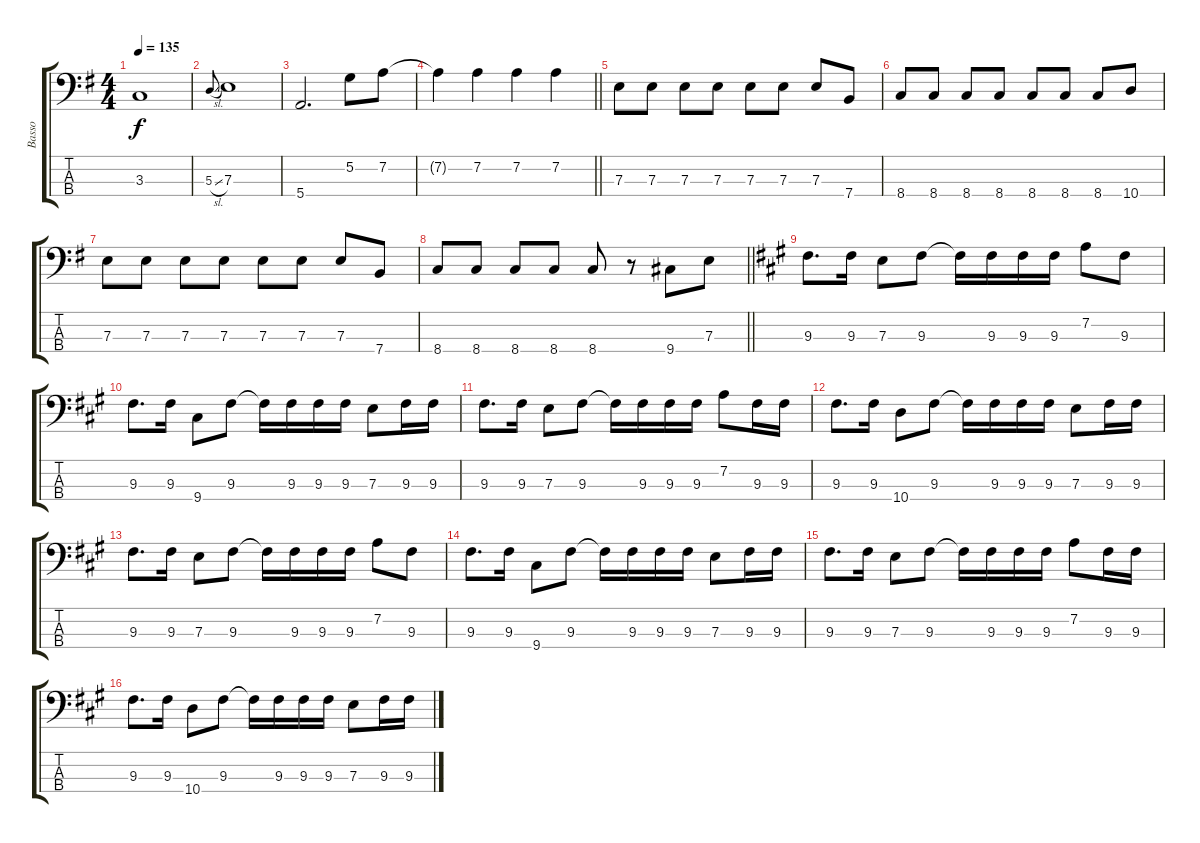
\track ("Basso" "Basso") {instrument electricbasspick}
\staff {score tabs}
\tuning (G2 D2 A1 E1) {hide}
\ts (4 4)
\tempo 135
\clef f4
\ks g
3.3.1{dy f} |
5.3{sl}.8{gr onbeat} 7.3.1 |
5.4.2{d} 5.2.8 7.2.8 |
\barLineRight lightlight
7.2{t}.4 7.2.4 7.2.4 7.2.4 |
7.3.8 7.3.8 7.3.8 7.3.8 7.3.8 7.3.8 7.3.8 7.4.8 |
8.4.8 8.4.8 8.4.8 8.4.8 8.4.8 8.4.8 8.4.8 10.4.8 |
7.3.8 7.3.8 7.3.8 7.3.8 7.3.8 7.3.8 7.3.8 7.4.8 |
\barLineRight lightlight
8.4.8 8.4.8 8.4.8 8.4.8 8.4.8 r.8 9.4.8 7.3.8 |
\ks a
9.3.8{d} 9.3.16 7.3.8 9.3.8 9.3{t}.16 9.3.16 9.3.16 9.3.16 7.2.8 9.3.8 |
9.3.8{d} 9.3.16 9.4.8 9.3.8 9.3{t}.16 9.3.16 9.3.16 9.3.16 7.3.8 9.3.16 9.3.16 |
9.3.8{d} 9.3.16 7.3.8 9.3.8 9.3{t}.16 9.3.16 9.3.16 9.3.16 7.2.8 9.3.16 9.3.16 |
9.3.8{d} 9.3.16 10.4.8 9.3.8 9.3{t}.16 9.3.16 9.3.16 9.3.16 7.3.8 9.3.16 9.3.16 |
9.3.8{d} 9.3.16 7.3.8 9.3.8 9.3{t}.16 9.3.16 9.3.16 9.3.16 7.2.8 9.3.8 |
9.3.8{d} 9.3.16 9.4.8 9.3.8 9.3{t}.16 9.3.16 9.3.16 9.3.16 7.3.8 9.3.16 9.3.16 |
9.3.8{d} 9.3.16 7.3.8 9.3.8 9.3{t}.16 9.3.16 9.3.16 9.3.16 7.2.8 9.3.16 9.3.16 |
9.3.8{d} 9.3.16 10.4.8 9.3.8 9.3{t}.16 9.3.16 9.3.16 9.3.16 7.3.8 9.3.16 9.3.16
